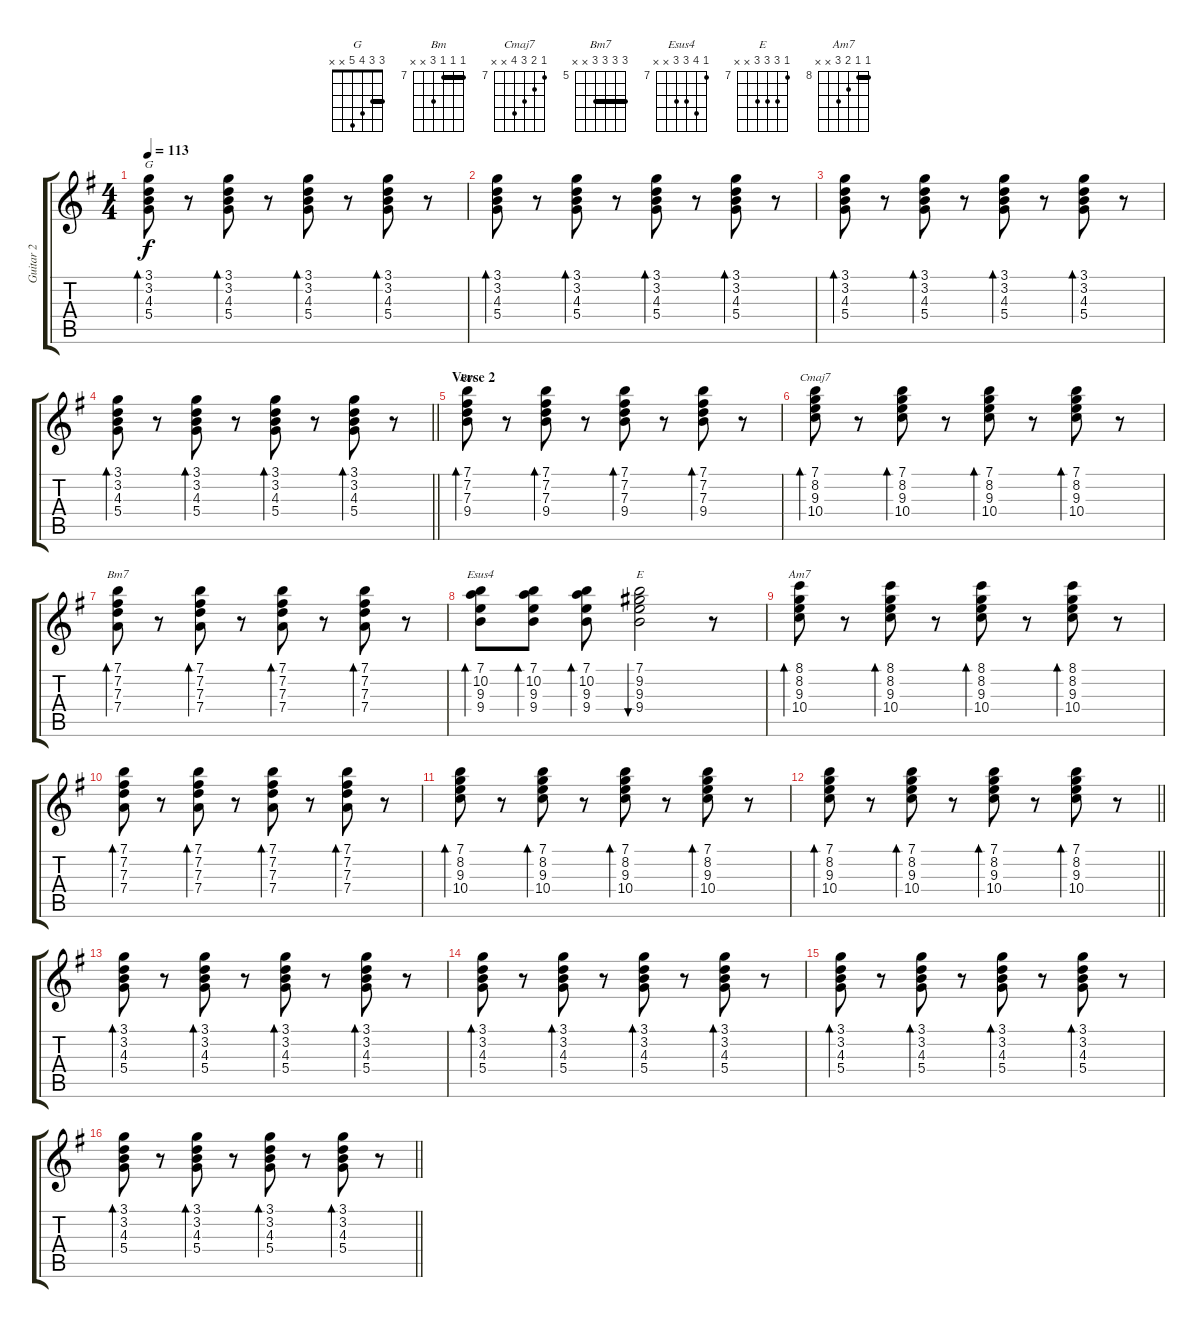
\track ("Guitar 2" "Guitar 2") {instrument distortionguitar}
\staff {score tabs}
\tuning (E4 B3 G3 D3 A2 E2) {hide}
\chord ("G" 3 3 4 5 x x) {barre 3}
\chord ("Bm" 7 7 7 9 x x) {firstfret 7 barre 7}
\chord ("Cmaj7" 7 8 9 10 x x) {firstfret 7}
\chord ("Bm7" 7 7 7 7 x x) {firstfret 5 barre 7}
\chord ("Esus4" 7 10 9 9 x x) {firstfret 7}
\chord ("E" 7 9 9 9 x x) {firstfret 7}
\chord ("Am7" 8 8 9 10 x x) {firstfret 8 barre 8}
\ts (4 4)
\tempo 113
\clef g2
\ks g
(3.1 3.2 4.3 5.4).8{bd 30 ch "G" dy f} r.8 (3.1 3.2 4.3 5.4).8{bd 30} r.8 (3.1 3.2 4.3 5.4).8{bd 30} r.8 (3.1 3.2 4.3 5.4).8{bd 30} r.8 |
(3.1 3.2 4.3 5.4).8{bd 30} r.8 (3.1 3.2 4.3 5.4).8{bd 30} r.8 (3.1 3.2 4.3 5.4).8{bd 30} r.8 (3.1 3.2 4.3 5.4).8{bd 30} r.8 |
(3.1 3.2 4.3 5.4).8{bd 30} r.8 (3.1 3.2 4.3 5.4).8{bd 30} r.8 (3.1 3.2 4.3 5.4).8{bd 30} r.8 (3.1 3.2 4.3 5.4).8{bd 30} r.8 |
\barLineRight lightlight
(3.1 3.2 4.3 5.4).8{bd 30} r.8 (3.1 3.2 4.3 5.4).8{bd 30} r.8 (3.1 3.2 4.3 5.4).8{bd 30} r.8 (3.1 3.2 4.3 5.4).8{bd 30} r.8 |
\section ("" "Verse 2")
(7.1 7.2 7.3 9.4).8{bd 30 ch "Bm"} r.8 (7.1 7.2 7.3 9.4).8{bd 30} r.8 (7.1 7.2 7.3 9.4).8{bd 30} r.8 (7.1 7.2 7.3 9.4).8{bd 30} r.8 |
(7.1 8.2 9.3 10.4).8{bd 30 ch "Cmaj7"} r.8 (7.1 8.2 9.3 10.4).8{bd 30} r.8 (7.1 8.2 9.3 10.4).8{bd 30} r.8 (7.1 8.2 9.3 10.4).8{bd 30} r.8 |
(7.1 7.2 7.3 7.4).8{bd 30 ch "Bm7"} r.8 (7.1 7.2 7.3 7.4).8{bd 30} r.8 (7.1 7.2 7.3 7.4).8{bd 30} r.8 (7.1 7.2 7.3 7.4).8{bd 30} r.8 |
(7.1 10.2 9.3 9.4).8{bd 30 ch "Esus4"} (7.1 10.2 9.3 9.4).8{bd 30} (7.1 10.2 9.3 9.4).8{bd 30} (7.1 9.2 9.3 9.4).2{bu 60 ch "E"} r.8 |
(8.1 8.2 9.3 10.4).8{bd 30 ch "Am7"} r.8 (8.1 8.2 9.3 10.4).8{bd 30} r.8 (8.1 8.2 9.3 10.4).8{bd 30} r.8 (8.1 8.2 9.3 10.4).8{bd 30} r.8 |
(7.1 7.2 7.3 7.4).8{bd 30} r.8 (7.1 7.2 7.3 7.4).8{bd 30} r.8 (7.1 7.2 7.3 7.4).8{bd 30} r.8 (7.1 7.2 7.3 7.4).8{bd 30} r.8 |
(7.1 8.2 9.3 10.4).8{bd 30} r.8 (7.1 8.2 9.3 10.4).8{bd 30} r.8 (7.1 8.2 9.3 10.4).8{bd 30} r.8 (7.1 8.2 9.3 10.4).8{bd 30} r.8 |
\barLineRight lightlight
(7.1 8.2 9.3 10.4).8{bd 30} r.8 (7.1 8.2 9.3 10.4).8{bd 30} r.8 (7.1 8.2 9.3 10.4).8{bd 30} r.8 (7.1 8.2 9.3 10.4).8{bd 30} r.8 |
(3.1 3.2 4.3 5.4).8{bd 30} r.8 (3.1 3.2 4.3 5.4).8{bd 30} r.8 (3.1 3.2 4.3 5.4).8{bd 30} r.8 (3.1 3.2 4.3 5.4).8{bd 30} r.8 |
(3.1 3.2 4.3 5.4).8{bd 30} r.8 (3.1 3.2 4.3 5.4).8{bd 30} r.8 (3.1 3.2 4.3 5.4).8{bd 30} r.8 (3.1 3.2 4.3 5.4).8{bd 30} r.8 |
(3.1 3.2 4.3 5.4).8{bd 30} r.8 (3.1 3.2 4.3 5.4).8{bd 30} r.8 (3.1 3.2 4.3 5.4).8{bd 30} r.8 (3.1 3.2 4.3 5.4).8{bd 30} r.8 |
\barLineRight lightlight
(3.1 3.2 4.3 5.4).8{bd 30} r.8 (3.1 3.2 4.3 5.4).8{bd 30} r.8 (3.1 3.2 4.3 5.4).8{bd 30} r.8 (3.1 3.2 4.3 5.4).8{bd 30} r.8
